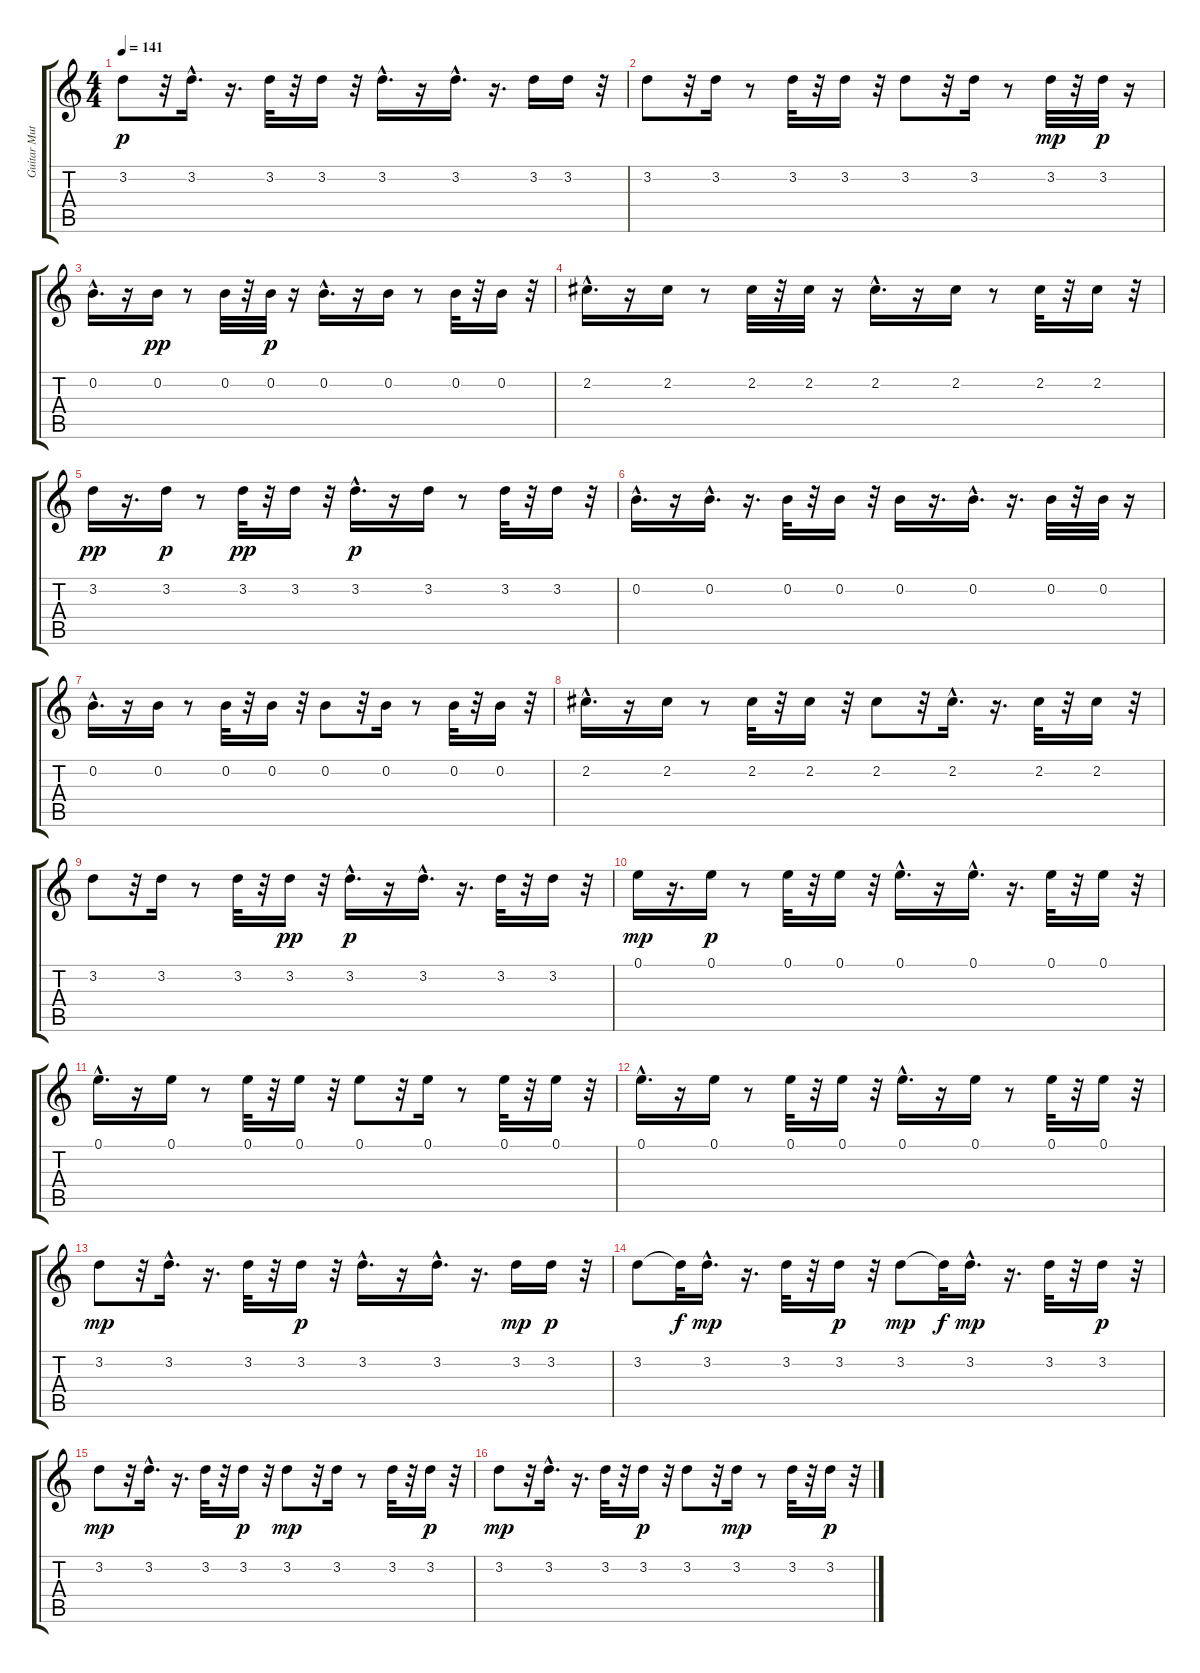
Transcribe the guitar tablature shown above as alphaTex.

\track ("Guitar Muted" "Guitar Mut") {instrument electricguitarmuted}
\staff {score tabs}
\tuning (E4 B3 G3 D3 A2 E2) {hide}
\ts (4 4)
\tempo 141
\clef g2
\ks c
3.2.8{dy p} r.32 3.2{hac}.16{d} r.16{d} 3.2.32 r.32 3.2.16 r.32 3.2{hac}.16{d} r.16 3.2{hac}.16{d} r.16{d} 3.2.16 3.2.16 r.32 |
3.2.8 r.32 3.2.16 r.8 3.2.32 r.32 3.2.16 r.32 3.2.8 r.32 3.2.16 r.8 3.2.32{dy mp} r.32 3.2.32{dy p} r.16 |
0.2{hac}.16{d} r.16 0.2.16{dy pp} r.8 0.2.32 r.32 0.2.32{dy p} r.16 0.2{hac}.16{d} r.16 0.2.16 r.8 0.2.32 r.32 0.2.16 r.32 |
2.2{hac}.16{d} r.16 2.2.16 r.8 2.2.32 r.32 2.2.32 r.16 2.2{hac}.16{d} r.16 2.2.16 r.8 2.2.32 r.32 2.2.16 r.32 |
3.2.16{dy pp} r.16{d} 3.2.16{dy p} r.8 3.2.32{dy pp} r.32 3.2.16 r.32 3.2{hac}.16{d dy p} r.16 3.2.16 r.8 3.2.32 r.32 3.2.16 r.32 |
0.2{hac}.16{d} r.16 0.2{hac}.16{d} r.16{d} 0.2.32 r.32 0.2.16 r.32 0.2.16 r.16{d} 0.2{hac}.16{d} r.16{d} 0.2.32 r.32 0.2.32 r.16 |
0.2{hac}.16{d} r.16 0.2.16 r.8 0.2.32 r.32 0.2.16 r.32 0.2.8 r.32 0.2.16 r.8 0.2.32 r.32 0.2.16 r.32 |
2.2{hac}.16{d} r.16 2.2.16 r.8 2.2.32 r.32 2.2.16 r.32 2.2.8 r.32 2.2{hac}.16{d} r.16{d} 2.2.32 r.32 2.2.16 r.32 |
3.2.8 r.32 3.2.16 r.8 3.2.32 r.32 3.2.16{dy pp} r.32 3.2{hac}.16{d dy p} r.16 3.2{hac}.16{d} r.16{d} 3.2.32 r.32 3.2.16 r.32 |
0.1.16{dy mp} r.16{d} 0.1.16{dy p} r.8 0.1.32 r.32 0.1.16 r.32 0.1{hac}.16{d} r.16 0.1{hac}.16{d} r.16{d} 0.1.32 r.32 0.1.16 r.32 |
0.1{hac}.16{d} r.16 0.1.16 r.8 0.1.32 r.32 0.1.16 r.32 0.1.8 r.32 0.1.16 r.8 0.1.32 r.32 0.1.16 r.32 |
0.1{hac}.16{d} r.16 0.1.16 r.8 0.1.32 r.32 0.1.16 r.32 0.1{hac}.16{d} r.16 0.1.16 r.8 0.1.32 r.32 0.1.16 r.32 |
3.2.8{dy mp} r.32 3.2{hac}.16{d} r.16{d} 3.2.32 r.32 3.2.16{dy p} r.32 3.2{hac}.16{d} r.16 3.2{hac}.16{d} r.16{d} 3.2.16{dy mp} 3.2.16{dy p} r.32 |
3.2.8 3.2{t}.32{dy f} 3.2{hac}.16{d dy mp} r.16{d} 3.2.32 r.32 3.2.16{dy p} r.32 3.2.8{dy mp} 3.2{t}.32{dy f} 3.2{hac}.16{d dy mp} r.16{d} 3.2.32 r.32 3.2.16{dy p} r.32 |
3.2.8{dy mp} r.32 3.2{hac}.16{d} r.16{d} 3.2.32 r.32 3.2.16{dy p} r.32 3.2.8{dy mp} r.32 3.2.16 r.8 3.2.32 r.32 3.2.16{dy p} r.32 |
3.2.8{dy mp} r.32 3.2{hac}.16{d} r.16{d} 3.2.32 r.32 3.2.16{dy p} r.32 3.2.8 r.32 3.2.16{dy mp} r.8 3.2.32 r.32 3.2.16{dy p} r.32
